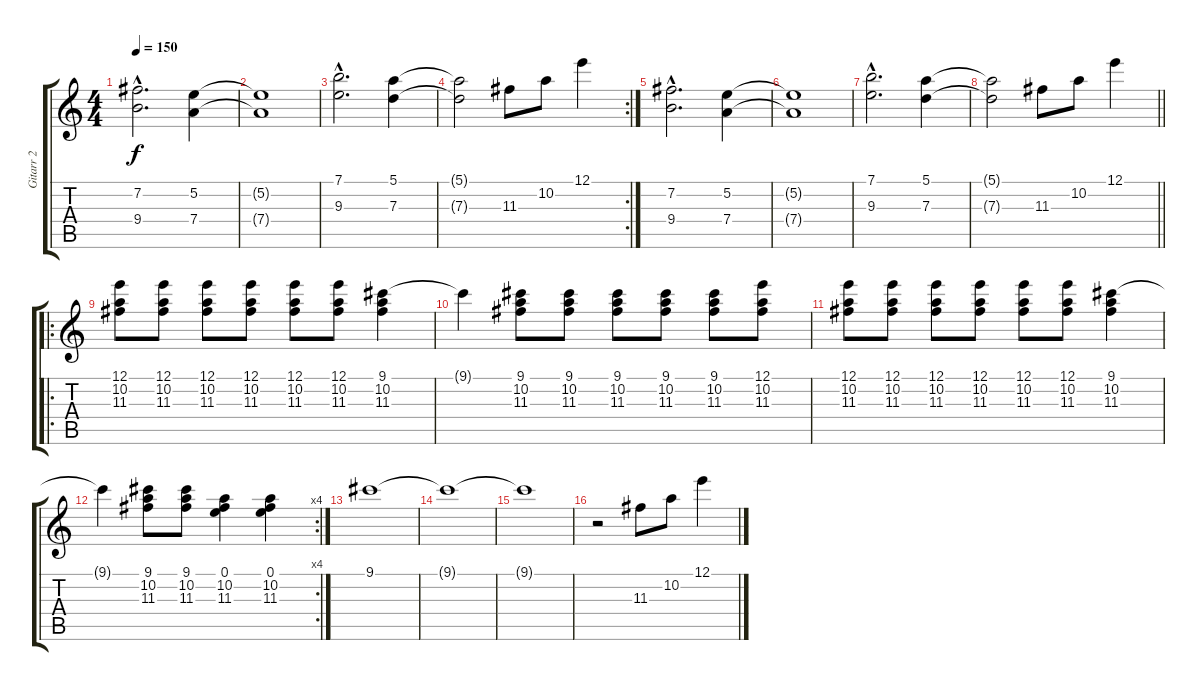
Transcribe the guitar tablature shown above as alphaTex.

\track ("Gitarr 2" "Gitarr 2") {instrument distortionguitar}
\staff {score tabs}
\tuning (E4 B3 G3 D3 A2 D2) {hide}
\ts (4 4)
\tempo 150
\clef g2
\ks c
(7.2{hac} 9.4{hac}).2{d dy f} (5.2 7.4).4 |
(5.2{t} 7.4{t}).1 |
(7.1{hac} 9.3{hac}).2{d} (5.1 7.3).4 |
\rc 2
(5.1{t} 7.3{t}).2 11.3.8 10.2.8 12.1.4 |
(7.2{hac} 9.4{hac}).2{d} (5.2 7.4).4 |
(5.2{t} 7.4{t}).1 |
(7.1{hac} 9.3{hac}).2{d} (5.1 7.3).4 |
\barLineRight lightlight
(5.1{t} 7.3{t}).2 11.3.8 10.2.8 12.1.4 |
\ro
(12.1 10.2 11.3).8 (12.1 10.2 11.3).8 (12.1 10.2 11.3).8 (12.1 10.2 11.3).8 (12.1 10.2 11.3).8 (12.1 10.2 11.3).8 (9.1 10.2 11.3).4 |
9.1{t}.4 (9.1 10.2 11.3).8 (9.1 10.2 11.3).8 (9.1 10.2 11.3).8 (9.1 10.2 11.3).8 (9.1 10.2 11.3).8 (12.1 10.2 11.3).8 |
(12.1 10.2 11.3).8 (12.1 10.2 11.3).8 (12.1 10.2 11.3).8 (12.1 10.2 11.3).8 (12.1 10.2 11.3).8 (12.1 10.2 11.3).8 (9.1 10.2 11.3).4 |
\rc 4
9.1{t}.4 (9.1 10.2 11.3).8 (9.1 10.2 11.3).8 (0.1 10.2 11.3).4 (0.1 10.2 11.3).4 |
9.1.1 |
9.1{t}.1 |
9.1{t}.1 |
r.2 11.3.8 10.2.8 12.1.4
